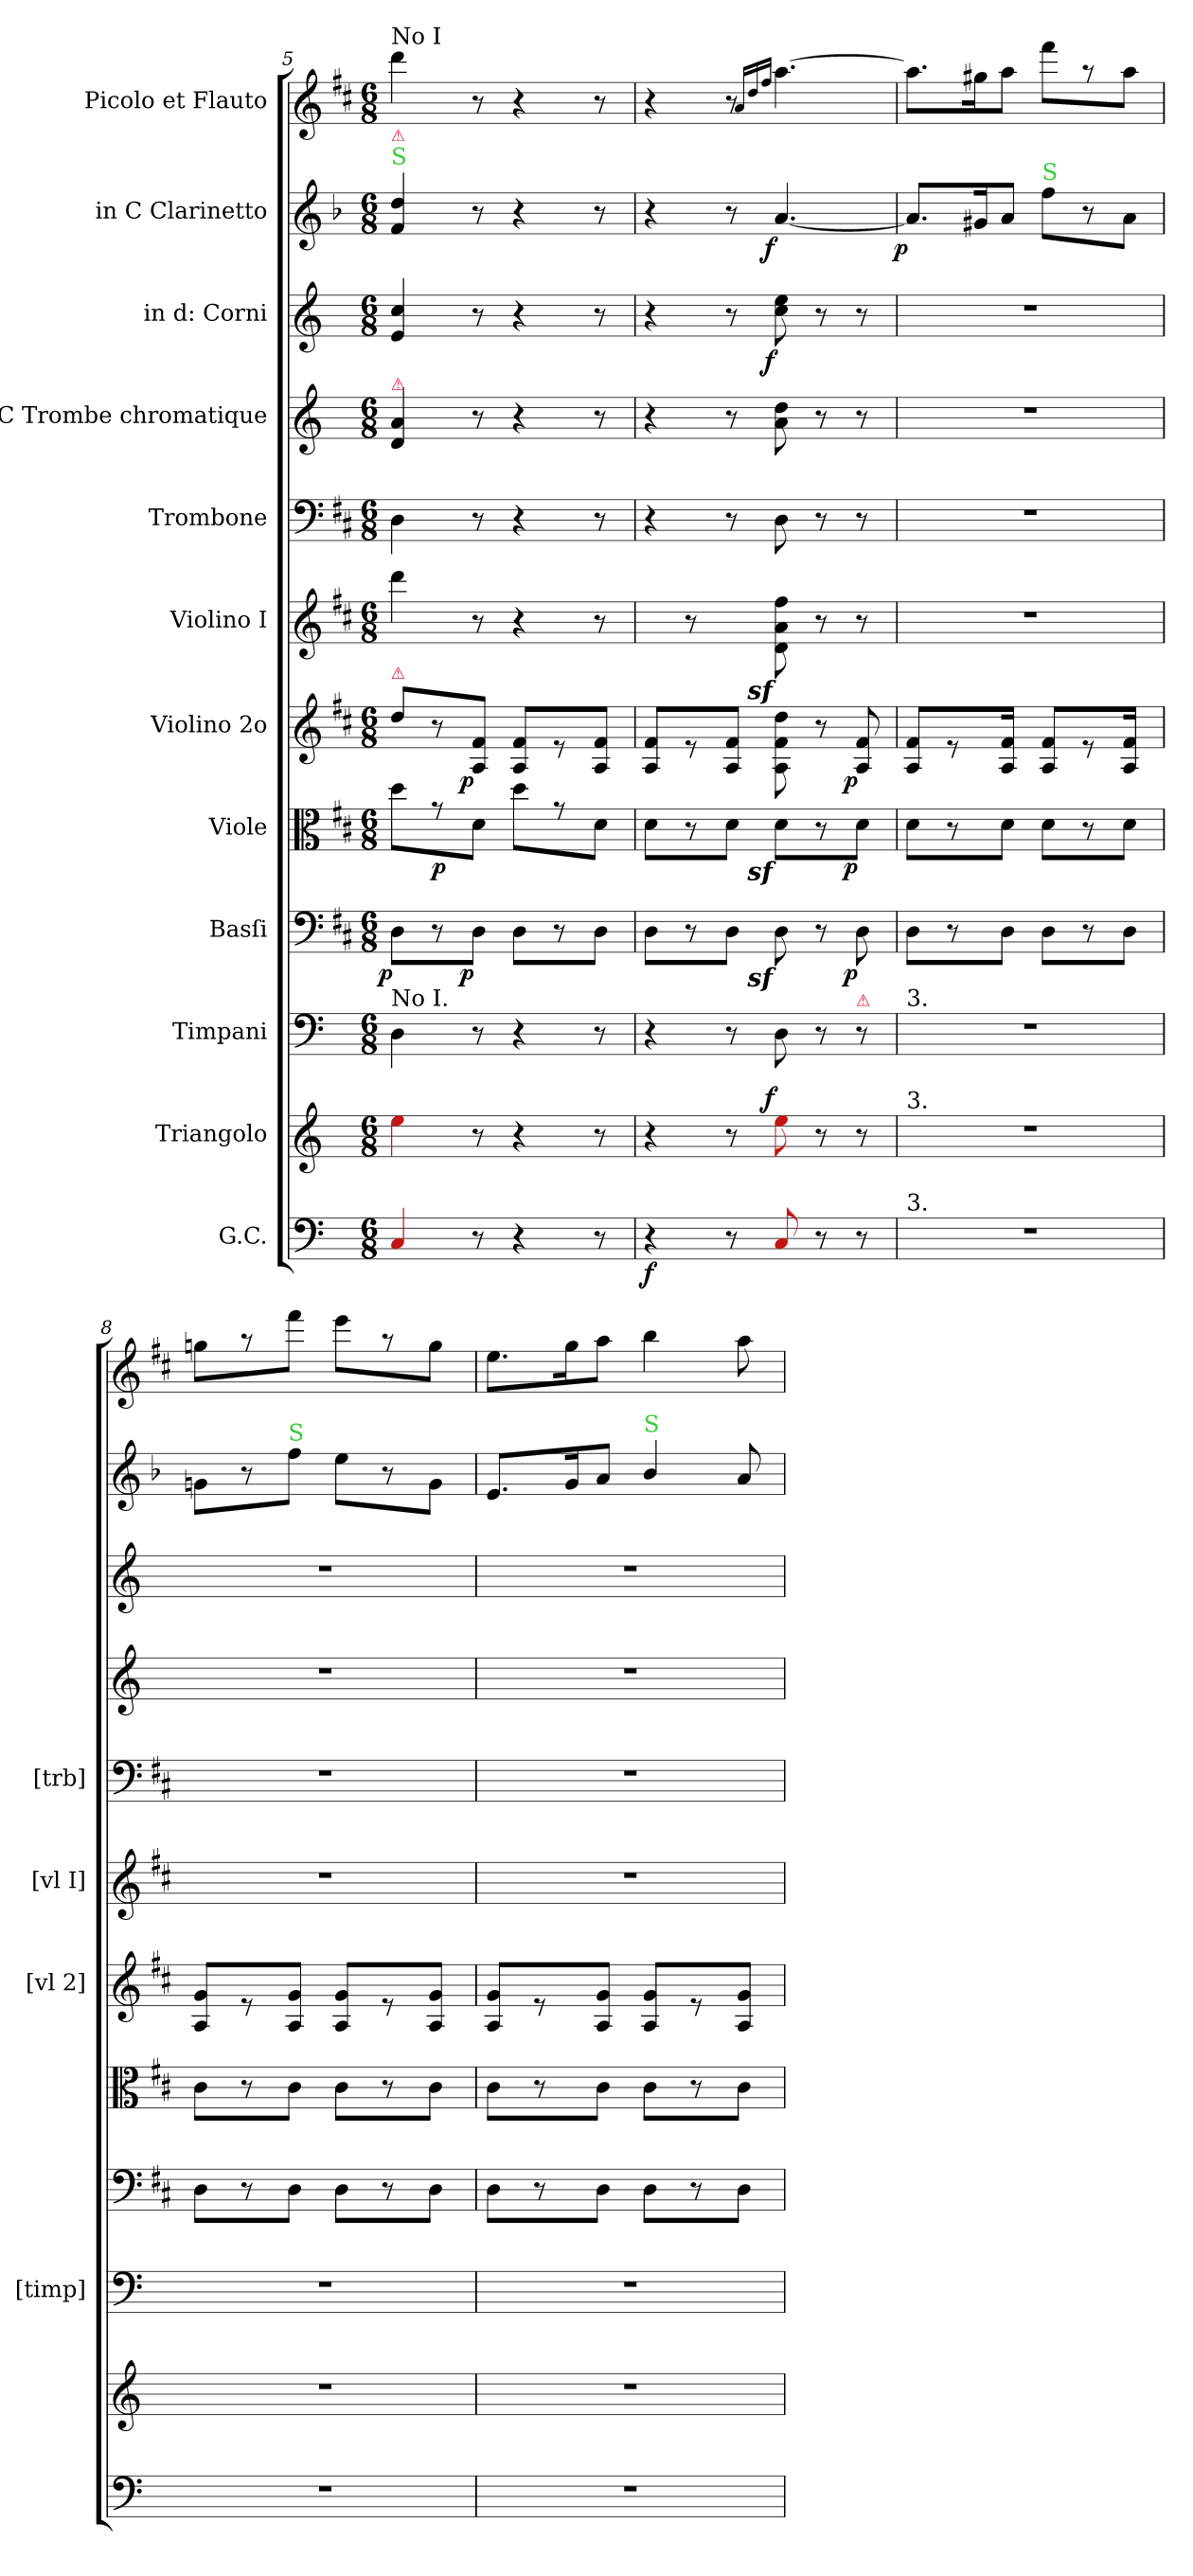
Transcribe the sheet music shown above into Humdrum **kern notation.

**kern	**dynam	**kern	**dynam	**kern	**kern	**dynam	**kern	**dynam	**kern	**dynam	**kern	**kern	**kern	**kern	**dynam	**kern	**dynam	**kern
*part12	*part12	*part11	*part11	*part10	*part9	*part9	*part8	*part8	*part7	*part7	*part6	*part5	*part4	*part3	*part3	*part2	*part2	*part1
*staff12	*staff12	*staff11	*staff11	*staff10	*staff9	*staff9	*staff8	*staff8	*staff7	*staff7	*staff6	*staff5	*staff4	*staff3	*staff3	*staff2	*staff2	*staff1
*I"G.C.	*	*I"Triangolo	*	*I"Timpani	*I"Basſi	*	*I"Viole	*	*I"Violino 2o	*	*I"Violino I	*I"Trombone	*I"in C Trombe chromatique	*I"in d: Corni	*	*I"in C Clarinetto	*	*I"Picolo et Flauto
*	*	*	*	*I'[timp]	*	*	*	*	*I'[vl 2]	*	*I'[vl I]	*I'[trb]	*	*	*	*	*	*
*clefF4	*	*clefG2	*	*clefF4	*clefF4	*	*clefC3	*	*clefG2	*	*clefG2	*clefF4	*clefG2	*clefG2	*	*clefG2	*	*clefG2
*	*	*	*	*	*	*	*	*	*	*	*	*	*	*ITrd6c10	*	*	*	*
*k[]	*	*k[]	*	*k[]	*k[f#c#]	*	*k[f#c#]	*	*k[f#c#]	*	*k[f#c#]	*k[f#c#]	*k[]	*k[f#c#]	*	*k[b-]	*	*k[f#c#]
*M6/8	*	*M6/8	*	*M6/8	*M6/8	*	*M6/8	*	*M6/8	*	*M6/8	*M6/8	*M6/8	*M6/8	*	*M6/8	*	*M6/8
=5	=5	=5	=5	=5	=5	=5	=5	=5	=5	=5	=5	=5	=5	=5	=5	=5	=5	=5
!	!	!	!	!	!	!	!	!	!	!	!	!	!	!	!	!	!	!LO:TX:a:t=No I
!	!	!	!	!	!	!	!	!	!	!	!	!	!	!	!	!LO:TX:a:color=limegreen:t=S	!	!
!	!	!	!	!	!	!	!	!	!	!	!	!	!	!	!	!LO:TX:a:color=crimson:t=⚠	!	!
!	!	!	!	!	!	!	!	!	!	!	!	!	!LO:TX:a:color=crimson:t=⚠	!	!	!	!	!
!	!	!	!	!	!	!	!	!	!LO:TX:a:color=crimson:t=⚠	!	!	!	!	!	!	!	!	!
!	!	!	!	!LO:TX:a:t=No I.	!	!	!	!	!	!	!	!	!	!	!	!	!	!
!	!	!	!	!	!	!LO:DY:rj	!	!	!	!	!	!	!	!	!	!	!	!
4Ra/	.	4Ree\	.	4D\	8D\L	p	8dd\L	.	8dd\L	.	4ddd\	4D\	4d/ 4a/	4F#/ 4d/	.	4f/ 4dd/	.	4ddd\
.	.	.	.	.	8r	.	8r	p	8r	.	.	.	.	.	.	.	.	.
!	!	!	!	!	!	!LO:DY:rj	!	!	!	!LO:DY:rj	!	!	!	!	!	!	!	!
8r	.	8r	.	8r	8D\J	p	8d\J	.	8A/ 8f#/J	p	8r	8r	8r	8r	.	8r	.	8r
4r	.	4r	.	4r	8D\L	.	8dd\L	.	8A/ 8f#/L	.	4r	4r	4r	4r	.	4r	.	4r
.	.	.	.	.	8r	.	8r	.	8r	.	.	.	.	.	.	.	.	.
8r	.	8r	.	8r	8D\J	.	8d\J	.	8A/ 8f#/J	.	8r	8r	8r	8r	.	8r	.	8r
=6	=6	=6	=6	=6	=6	=6	=6	=6	=6	=6	=6	=6	=6	=6	=6	=6	=6	=6
4r	f	4r	.	4r	8D\L	.	8d\L	.	8A/ 8f#/L	.	8ryy	4r	4r	4r	.	4r	.	4r
.	.	.	.	.	8r	.	8r	.	8r	.	8r	.	.	.	.	.	.	.
8r	.	8r	.	8r	8D\J	.	8d\J	.	8A/ 8f#/J	.	8ryy	8r	8r	8r	.	8r	.	8r
.	.	.	.	.	.	.	.	.	.	.	.	.	.	.	.	.	.	16qqa/LL
.	.	.	.	.	.	.	.	.	.	.	.	.	.	.	.	.	.	16qqdd/
.	.	.	.	.	.	.	.	.	.	.	.	.	.	.	.	.	.	16qqff#/JJ
!	!	!	!LO:DY:a:rj	!	!LO:DY:rj	!	!LO:DY:rj	!	!	!	!LO:DY:rj	!	!	!	!LO:DY:rj	!	!LO:DY:rj	!
8Ra/	.	8Ree\	f	8D\	8Dz\	.	8dz\L	.	8A\ 8f#\ 8dd\	.	8dz\ 8az\ 8ff#z\	8D\	8a\ 8dd\	8d\ 8f#\	f	[4.a/	f	[4.aa\
8r	.	8r	.	8r	8r	.	8r	.	8r	.	8r	8r	8r	8r	.	.	.	.
!	!	!	!	!LO:TX:a:color=crimson:t=⚠	!	!	!	!	!	!	!	!	!	!	!	!	!	!
!	!	!	!	!	!	!LO:DY:rj	!	!LO:DY:rj	!	!LO:DY:rj	!	!	!	!	!	!	!	!
8r	.	8r	.	8r	8D\	p	8d\J	p	8A/ 8f#/	p	8r	8r	8r	8r	.	.	.	.
=7	=7	=7	=7	=7	=7	=7	=7	=7	=7	=7	=7	=7	=7	=7	=7	=7	=7	=7
!	!	!	!	!LO:TX:a:t=3.	!	!	!	!	!	!	!	!	!	!	!	!	!	!
!	!	!LO:TX:a:t=3.	!	!	!	!	!	!	!	!	!	!	!	!	!	!	!	!
!LO:TX:a:t=3.	!	!	!	!	!	!	!	!	!	!	!	!	!	!	!	!	!	!
!	!	!	!	!	!	!	!	!	!	!	!	!	!	!	!	!	!LO:DY:rj	!
2.r	.	2.r	.	2.r	8D\L	.	8d\L	.	8A/ 8f#/L	.	2.r	2.r	2.r	2.r	.	8.a/L]	p	8.aa\L]
.	.	.	.	.	8r	.	8r	.	8r	.	.	.	.	.	.	.	.	.
.	.	.	.	.	.	.	.	.	.	.	.	.	.	.	.	16g#X/K	.	16gg#X\K
!	!	!	!	!	!	!	!	!	!LO:N:vis=16	!	!	!	!	!	!	!	!	!
.	.	.	.	.	8D\J	.	8d\J	.	8A/ 8f#/Jk	.	.	.	.	.	.	8a/J	.	8aa\J
!	!	!	!	!	!	!	!	!	!	!	!	!	!	!	!	!LO:TX:a:color=limegreen:t=S	!	!
.	.	.	.	.	8D\L	.	8d\L	.	8A/ 8f#/L	.	.	.	.	.	.	8ff\L	.	8fff#\L
.	.	.	.	.	8r	.	8r	.	8r	.	.	.	.	.	.	8r	.	8r
!	!	!	!	!	!	!	!	!	!LO:N:vis=16	!	!	!	!	!	!	!	!	!
.	.	.	.	.	8D\J	.	8d\J	.	8A/ 8f#/Jk	.	.	.	.	.	.	8a\J	.	8aa\J
=8	=8	=8	=8	=8	=8	=8	=8	=8	=8	=8	=8	=8	=8	=8	=8	=8	=8	=8
2.r	.	2.r	.	2.r	8D\L	.	8c#\L	.	8A/ 8g/L	.	2.r	2.r	2.r	2.r	.	8gn\L	.	8ggn\L
.	.	.	.	.	8r	.	8r	.	8r	.	.	.	.	.	.	8r	.	8r
!	!	!	!	!	!	!	!	!	!	!	!	!	!	!	!	!LO:TX:a:color=limegreen:t=S	!	!
.	.	.	.	.	8D\J	.	8c#\J	.	8A/ 8g/J	.	.	.	.	.	.	8ff\J	.	8fff#\J
.	.	.	.	.	8D\L	.	8c#\L	.	8A/ 8g/L	.	.	.	.	.	.	8ee\L	.	8eee\L
.	.	.	.	.	8r	.	8r	.	8r	.	.	.	.	.	.	8r	.	8r
.	.	.	.	.	8D\J	.	8c#\J	.	8A/ 8g/J	.	.	.	.	.	.	8g\J	.	8gg\J
=9	=9	=9	=9	=9	=9	=9	=9	=9	=9	=9	=9	=9	=9	=9	=9	=9	=9	=9
2.r	.	2.r	.	2.r	8D\L	.	8c#\L	.	8A/ 8g/L	.	2.r	2.r	2.r	2.r	.	8.e/L	.	8.ee\L
.	.	.	.	.	8r	.	8r	.	8r	.	.	.	.	.	.	.	.	.
.	.	.	.	.	.	.	.	.	.	.	.	.	.	.	.	16g/K	.	16gg\K
.	.	.	.	.	8D\J	.	8c#\J	.	8A/ 8g/J	.	.	.	.	.	.	8a/J	.	8aa\J
!	!	!	!	!	!	!	!	!	!	!	!	!	!	!	!	!LO:TX:a:color=limegreen:t=S	!	!
.	.	.	.	.	8D\L	.	8c#\L	.	8A/ 8g/L	.	.	.	.	.	.	4b-/	.	4bb\
.	.	.	.	.	8r	.	8r	.	8r	.	.	.	.	.	.	.	.	.
.	.	.	.	.	8D\J	.	8c#\J	.	8A/ 8g/J	.	.	.	.	.	.	8a/	.	8aa\
=	=	=	=	=	=	=	=	=	=	=	=	=	=	=	=	=	=	=
*-	*-	*-	*-	*-	*-	*-	*-	*-	*-	*-	*-	*-	*-	*-	*-	*-	*-	*-
